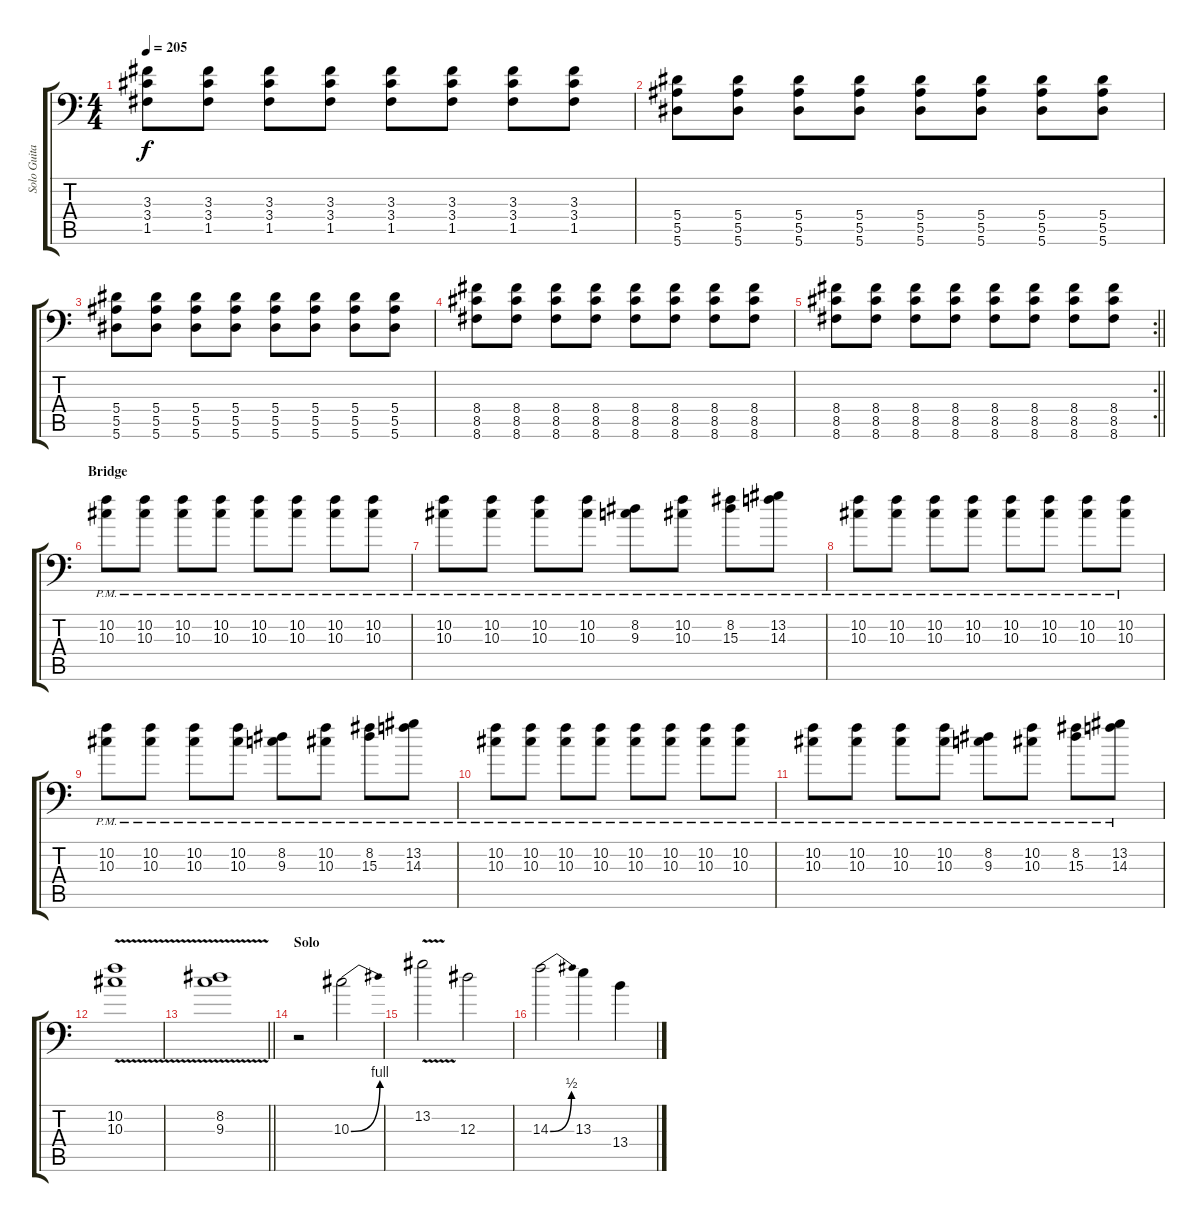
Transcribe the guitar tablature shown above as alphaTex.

\track ("Solo Guitar" "Solo Guita") {instrument distortionguitar}
\staff {score tabs}
\tuning (C4 G3 Eb3 Bb2 F2 Bb1) {hide}
\ts (4 4)
\tempo 205
\clef f4
\ks c
(3.3 3.4 1.5).8{dy f} (3.3 3.4 1.5).8 (3.3 3.4 1.5).8 (3.3 3.4 1.5).8 (3.3 3.4 1.5).8 (3.3 3.4 1.5).8 (3.3 3.4 1.5).8 (3.3 3.4 1.5).8 |
(5.4 5.5 5.6).8 (5.4 5.5 5.6).8 (5.4 5.5 5.6).8 (5.4 5.5 5.6).8 (5.4 5.5 5.6).8 (5.4 5.5 5.6).8 (5.4 5.5 5.6).8 (5.4 5.5 5.6).8 |
(5.4 5.5 5.6).8 (5.4 5.5 5.6).8 (5.4 5.5 5.6).8 (5.4 5.5 5.6).8 (5.4 5.5 5.6).8 (5.4 5.5 5.6).8 (5.4 5.5 5.6).8 (5.4 5.5 5.6).8 |
(8.4 8.5 8.6).8 (8.4 8.5 8.6).8 (8.4 8.5 8.6).8 (8.4 8.5 8.6).8 (8.4 8.5 8.6).8 (8.4 8.5 8.6).8 (8.4 8.5 8.6).8 (8.4 8.5 8.6).8 |
\rc 2
\barLineRight lightlight
(8.4 8.5 8.6).8 (8.4 8.5 8.6).8 (8.4 8.5 8.6).8 (8.4 8.5 8.6).8 (8.4 8.5 8.6).8 (8.4 8.5 8.6).8 (8.4 8.5 8.6).8 (8.4 8.5 8.6).8 |
\section ("" "Bridge")
(10.2{pm} 10.3{pm}).8{volume 13} (10.2{pm} 10.3{pm}).8 (10.2{pm} 10.3).8 (10.2{pm} 10.3{pm}).8 (10.2{pm} 10.3{pm}).8 (10.2{pm} 10.3{pm}).8 (10.2{pm} 10.3{pm}).8 (10.2{pm} 10.3{pm}).8 |
(10.2{pm} 10.3{pm}).8 (10.2{pm} 10.3{pm}).8 (10.2{pm} 10.3{pm}).8 (10.2{pm} 10.3{pm}).8 (8.2{pm} 9.3{pm}).8 (10.2{pm} 10.3{pm}).8 (8.2{pm} 15.3{pm}).8 (13.2{pm} 14.3{pm}).8 |
(10.2{pm} 10.3{pm}).8 (10.2{pm} 10.3{pm}).8 (10.2{pm} 10.3).8 (10.2{pm} 10.3{pm}).8 (10.2{pm} 10.3{pm}).8 (10.2{pm} 10.3{pm}).8 (10.2{pm} 10.3{pm}).8 (10.2{pm} 10.3{pm}).8 |
(10.2{pm} 10.3{pm}).8 (10.2{pm} 10.3{pm}).8 (10.2{pm} 10.3{pm}).8 (10.2{pm} 10.3{pm}).8 (8.2{pm} 9.3{pm}).8 (10.2{pm} 10.3{pm}).8 (8.2{pm} 15.3{pm}).8 (13.2{pm} 14.3{pm}).8 |
(10.2{pm} 10.3{pm}).8 (10.2{pm} 10.3{pm}).8 (10.2{pm} 10.3).8 (10.2{pm} 10.3{pm}).8 (10.2{pm} 10.3{pm}).8 (10.2{pm} 10.3{pm}).8 (10.2{pm} 10.3{pm}).8 (10.2{pm} 10.3{pm}).8 |
(10.2{pm} 10.3{pm}).8 (10.2{pm} 10.3{pm}).8 (10.2{pm} 10.3{pm}).8 (10.2{pm} 10.3{pm}).8 (8.2{pm} 9.3{pm}).8 (10.2{pm} 10.3{pm}).8 (8.2{pm} 15.3{pm}).8 (13.2{pm} 14.3{pm}).8 |
(10.2 10.3{v}).1 |
\barLineRight lightlight
(8.2 9.3{v}).1 |
\section ("" "Solo")
r.2{volume 16 instrument overdrivenguitar} 10.3{be (bend 0 0 60 4)}.2 |
13.2{v}.2 12.3.2 |
14.3{be (bend 0 0 60 2)}.2 13.3.4 13.4.4
